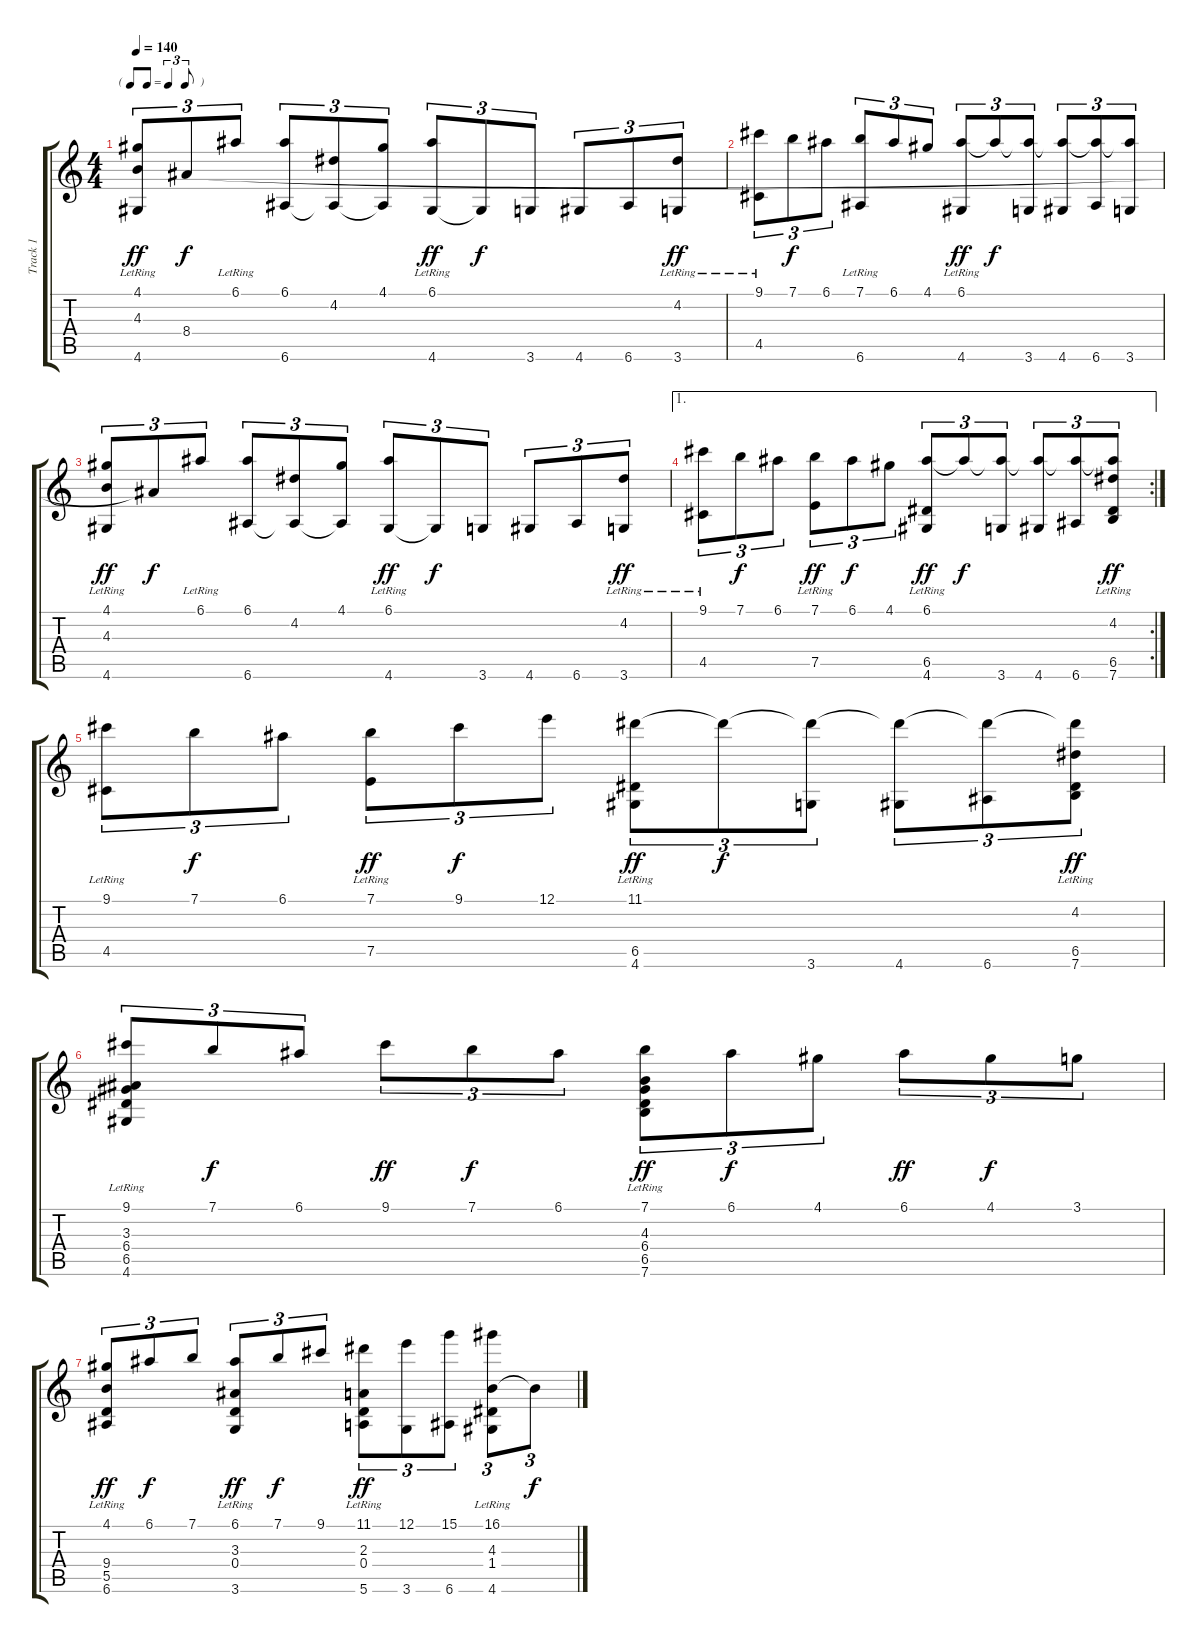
\track ("Track 1" "Track 1") {instrument acousticguitarnylon}
\staff {score tabs}
\tuning (E4 B3 G3 D3 A2 E2) {hide}
\ts (4 4)
\tf triplet8th
\tempo 140
\clef g2
\ks c
(4.1{lr} 4.3{lr} 4.6{lr}).8{tu (3 2) dy ff} 8.4{t}.8{tu (3 2) dy f} 6.1{lr}.8{tu (3 2)} (6.1 6.6).8{tu (3 2)} (4.2 6.6{t}).8{tu (3 2)} (4.1 6.6{t}).8{tu (3 2)} (6.1{lr} 4.6{lr}).8{tu (3 2) dy ff} 4.6{t}.8{tu (3 2) dy f} 3.6.8{tu (3 2)} 4.6.8{tu (3 2)} 6.6.8{tu (3 2)} (4.2 3.6{lr}).8{tu (3 2) dy ff} |
(9.1 4.5{lr}).8{tu (3 2)} 7.1.8{tu (3 2) dy f} 6.1.8{tu (3 2)} (7.1 6.6{lr}).8{tu (3 2)} 6.1.8{tu (3 2)} 4.1.8{tu (3 2)} (6.1{lr} 4.6{lr}).8{tu (3 2) dy ff} 6.1{t}.8{tu (3 2) dy f} (6.1{t} 3.6).8{tu (3 2)} (6.1{t} 4.6).8{tu (3 2)} (6.1{t} 6.6).8{tu (3 2)} (6.1{t} 3.6).8{tu (3 2)} |
(4.1{lr} 4.3{lr} 4.6{lr}).8{tu (3 2) dy ff} 8.4{t}.8{tu (3 2) dy f} 6.1{lr}.8{tu (3 2)} (6.1 6.6).8{tu (3 2)} (4.2 6.6{t}).8{tu (3 2)} (4.1 6.6{t}).8{tu (3 2)} (6.1{lr} 4.6{lr}).8{tu (3 2) dy ff} 4.6{t}.8{tu (3 2) dy f} 3.6.8{tu (3 2)} 4.6.8{tu (3 2)} 6.6.8{tu (3 2)} (4.2 3.6{lr}).8{tu (3 2) dy ff} |
\ae 1
\rc 2
(9.1 4.5{lr}).8{tu (3 2)} 7.1.8{tu (3 2) dy f} 6.1.8{tu (3 2)} (7.1 7.5{lr}).8{tu (3 2) dy ff} 6.1.8{tu (3 2) dy f} 4.1.8{tu (3 2)} (6.1{lr} 6.5{lr} 4.6{lr}).8{tu (3 2) dy ff} 6.1{t}.8{tu (3 2) dy f} (6.1{t} 3.6).8{tu (3 2)} (6.1{t} 4.6).8{tu (3 2)} (6.1{t} 6.6).8{tu (3 2)} (6.1{t} 4.2{lr} 6.5{lr} 7.6{lr}).8{tu (3 2) dy ff} |
(9.1 4.5{lr}).8{tu (3 2)} 7.1.8{tu (3 2) dy f} 6.1.8{tu (3 2)} (7.1 7.5{lr}).8{tu (3 2) dy ff} 9.1.8{tu (3 2) dy f} 12.1.8{tu (3 2)} (11.1{lr} 6.5{lr} 4.6{lr}).8{tu (3 2) dy ff} 11.1{t}.8{tu (3 2) dy f} (11.1{t} 3.6).8{tu (3 2)} (11.1{t} 4.6).8{tu (3 2)} (11.1{t} 6.6).8{tu (3 2)} (11.1{t} 4.2{lr} 6.5{lr} 7.6{lr}).8{tu (3 2) dy ff} |
(9.1 3.3{lr} 6.4{lr} 6.5{lr} 4.6{lr}).8{tu (3 2)} 7.1.8{tu (3 2) dy f} 6.1.8{tu (3 2)} 9.1.8{tu (3 2) dy ff} 7.1.8{tu (3 2) dy f} 6.1.8{tu (3 2)} (7.1 4.3{lr} 6.4{lr} 6.5{lr} 7.6{lr}).8{tu (3 2) dy ff} 6.1.8{tu (3 2) dy f} 4.1.8{tu (3 2)} 6.1.8{tu (3 2) dy ff} 4.1.8{tu (3 2) dy f} 3.1.8{tu (3 2)} |
(4.1 9.4{lr} 5.5{lr} 6.6{lr}).8{tu (3 2) dy ff} 6.1.8{tu (3 2) dy f} 7.1.8{tu (3 2)} (6.1 3.3{lr} 0.4{lr} 3.6{lr}).8{tu (3 2) dy ff} 7.1.8{tu (3 2) dy f} 9.1.8{tu (3 2)} (11.1 2.3 0.4{lr} 5.6{lr}).8{tu (3 2) dy ff} (12.1 3.6).8{tu (3 2)} (15.1 6.6).8{tu (3 2)} (16.1{lr} 4.3{lr} 1.4{lr} 4.6{lr}).8{tu (3 2)} 4.3{t}.8{tu (3 2) dy f}
